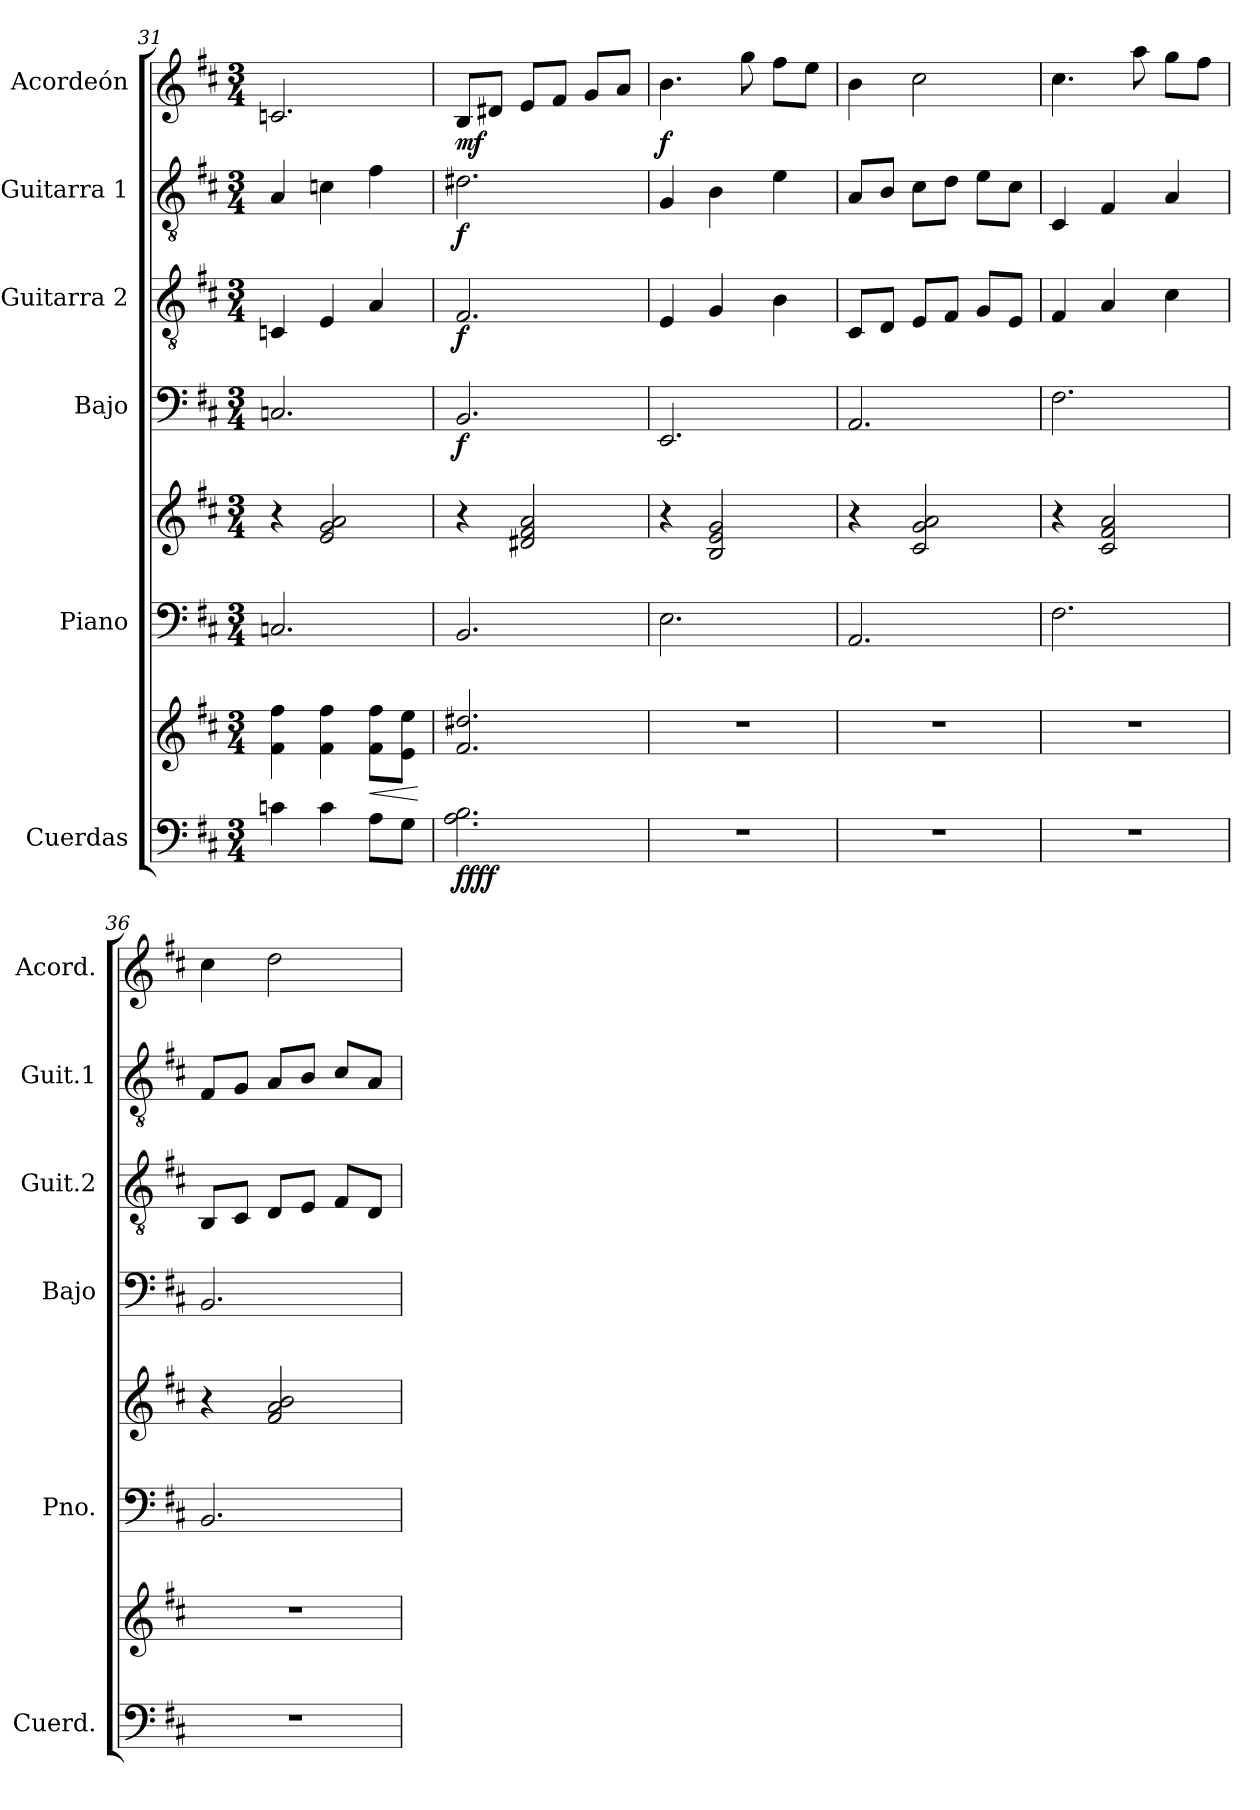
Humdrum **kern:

**kern	**kern	**dynam	**kern	**kern	**kern	**dynam	**kern	**dynam	**kern	**dynam	**kern	**dynam
*part6	*part6	*part6	*part5	*part5	*part4	*part4	*part3	*part3	*part2	*part2	*part1	*part1
*staff8	*staff7	*staff7/8	*staff6	*staff5	*staff4	*staff4	*staff3	*staff3	*staff2	*staff2	*staff1	*staff1
*I"Cuerdas	*	*	*I"Piano	*	*I"Bajo	*	*I"Guitarra 2	*	*I"Guitarra 1	*	*I"Acordeón	*
*I'Cuerd.	*	*	*I'Pno.	*	*I'Bajo	*	*I'Guit.2	*	*I'Guit.1	*	*I'Acord.	*
*clefF4	*clefG2	*	*clefF4	*clefG2	*clefF4	*	*clefGv2	*	*clefGv2	*	*clefG2	*
*	*	*	*	*	*ITrd7c12	*	*	*	*	*	*	*
*k[f#c#]	*k[f#c#]	*	*k[f#c#]	*k[f#c#]	*k[f#c#]	*	*k[f#c#]	*	*k[f#c#]	*	*k[f#c#]	*
*M3/4	*M3/4	*	*M3/4	*M3/4	*M3/4	*	*M3/4	*	*M3/4	*	*M3/4	*
=31	=31	=31	=31	=31	=31	=31	=31	=31	=31	=31	=31	=31
4cn\	4f#\ 4ff#\	.	2.Cn/	4r	2.CCn/	.	4Cn/	.	4A/	.	2.cn/	.
4c\	4f#\ 4ff#\	.	.	2e/ 2g/ 2a/	.	.	4E/	.	4cn\	.	.	.
!	!	!LO:HP:b	!	!	!	!	!	!	!	!	!	!
8A\L	8f#\ 8ff#\L	<	.	.	.	.	4A/	.	4f#\	.	.	.
8G\J	8e\ 8ee\J	.	.	.	.	.	.	.	.	.	.	.
.	.	[	.	.	.	.	.	.	.	.	.	.
=32	=32	=32	=32	=32	=32	=32	=32	=32	=32	=32	=32	=32
!	!	!LO:DY:b=2	!	!	!	!	!	!	!	!	!	!
!	!	!LO:DY:n=1:b=2	!	!	!	!	!	!	!	!	!	!
!	!	!LO:DY:n=2:b	!	!	!	!	!	!	!	!	!	!
!	!	!LO:DY:n=3:b	!	!	!	!LO:DY:b	!	!LO:DY:b	!	!LO:DY:b	!	!LO:DY:b
2.A\ 2.B\	2.f#/ 2.dd#X/	f f f f	2.BB/	4r	2.BBB/	f	2.F#/	f	2.d#X\	f	8B/L	mf
.	.	.	.	.	.	.	.	.	.	.	8d#X/J	.
.	.	.	.	2d#X/ 2f#/ 2a/	.	.	.	.	.	.	8e/L	.
.	.	.	.	.	.	.	.	.	.	.	8f#/J	.
.	.	.	.	.	.	.	.	.	.	.	8g/L	.
.	.	.	.	.	.	.	.	.	.	.	8a/J	.
!!LO:PB:g=z
=33	=33	=33	=33	=33	=33	=33	=33	=33	=33	=33	=33	=33
!	!	!	!	!	!	!	!	!	!	!	!	!LO:DY:b
2.r	2.r	.	2.E\	4r	2.EEE/	.	4E/	.	4G/	.	4.b\	f
.	.	.	.	2B/ 2e/ 2g/	.	.	4G/	.	4B\	.	.	.
.	.	.	.	.	.	.	.	.	.	.	8gg\	.
.	.	.	.	.	.	.	4B\	.	4e\	.	8ff#\L	.
.	.	.	.	.	.	.	.	.	.	.	8ee\J	.
=34	=34	=34	=34	=34	=34	=34	=34	=34	=34	=34	=34	=34
2.r	2.r	.	2.AA/	4r	2.AAA/	.	8C#/L	.	8A/L	.	4b\	.
.	.	.	.	.	.	.	8D/J	.	8B/J	.	.	.
.	.	.	.	2c#/ 2g/ 2a/	.	.	8E/L	.	8c#\L	.	2cc#\	.
.	.	.	.	.	.	.	8F#/J	.	8d\J	.	.	.
.	.	.	.	.	.	.	8G/L	.	8e\L	.	.	.
.	.	.	.	.	.	.	8E/J	.	8c#\J	.	.	.
=35	=35	=35	=35	=35	=35	=35	=35	=35	=35	=35	=35	=35
2.r	2.r	.	2.F#\	4r	2.FF#\	.	4F#/	.	4C#/	.	4.cc#\	.
.	.	.	.	2c#/ 2f#/ 2a/	.	.	4A/	.	4F#/	.	.	.
.	.	.	.	.	.	.	.	.	.	.	8aa\	.
.	.	.	.	.	.	.	4c#\	.	4A/	.	8gg\L	.
.	.	.	.	.	.	.	.	.	.	.	8ff#\J	.
=36	=36	=36	=36	=36	=36	=36	=36	=36	=36	=36	=36	=36
2.r	2.r	.	2.BB/	4r	2.BBB/	.	8BB/L	.	8F#/L	.	4cc#\	.
.	.	.	.	.	.	.	8C#/J	.	8G/J	.	.	.
.	.	.	.	2f#/ 2a/ 2b/	.	.	8D/L	.	8A/L	.	2dd\	.
.	.	.	.	.	.	.	8E/J	.	8B/J	.	.	.
.	.	.	.	.	.	.	8F#/L	.	8c#/L	.	.	.
.	.	.	.	.	.	.	8D/J	.	8A/J	.	.	.
=	=	=	=	=	=	=	=	=	=	=	=	=
*-	*-	*-	*-	*-	*-	*-	*-	*-	*-	*-	*-	*-
